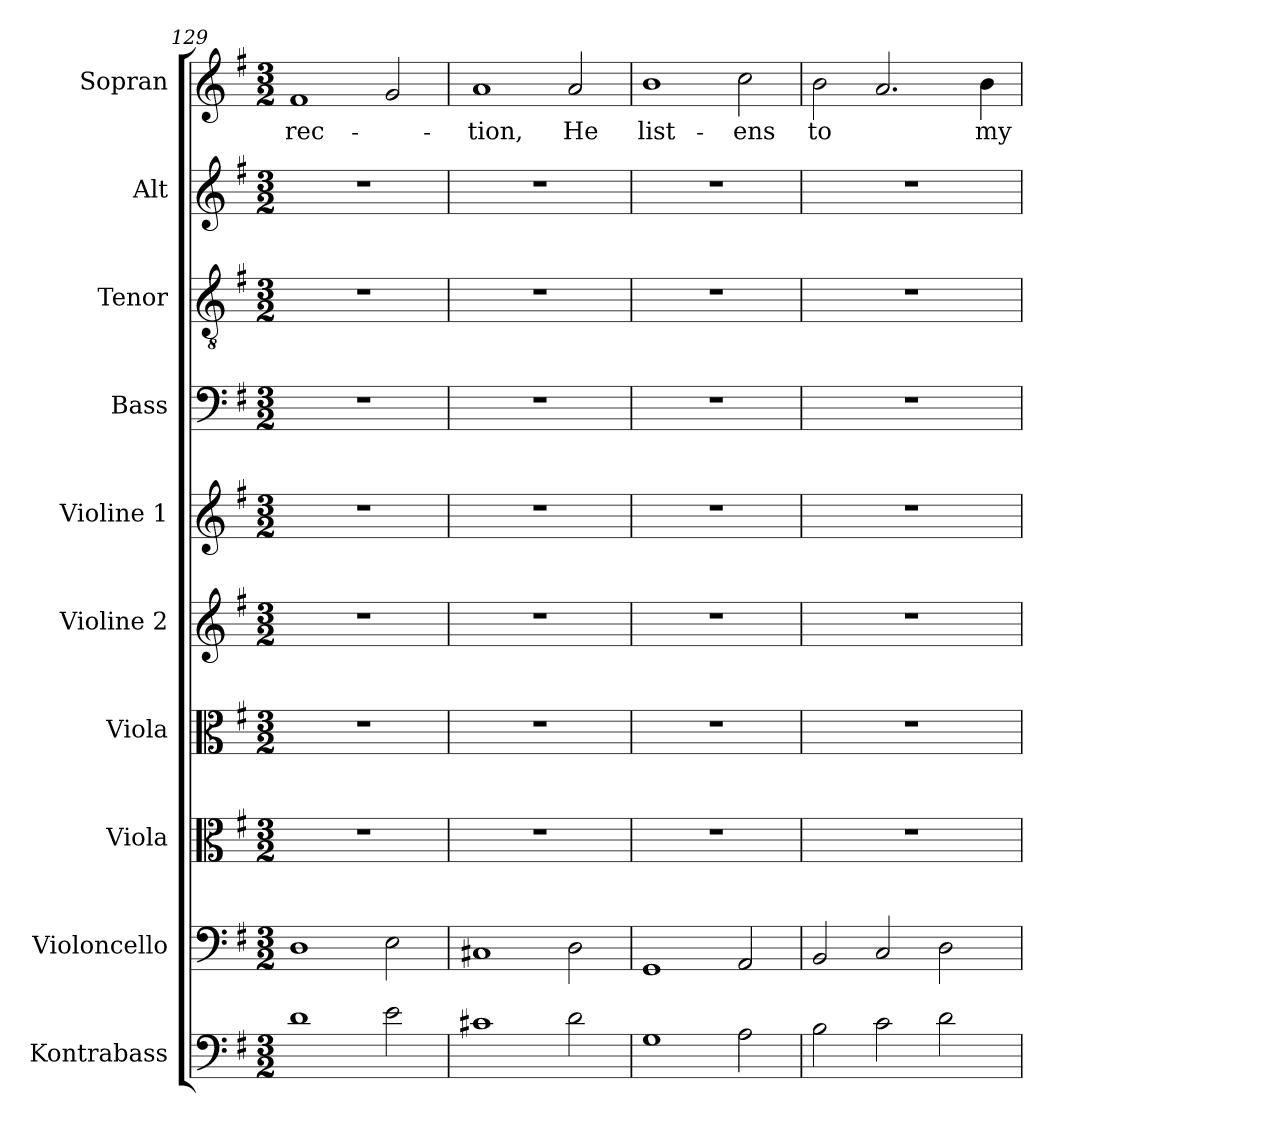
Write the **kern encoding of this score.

**kern	**kern	**kern	**kern	**kern	**kern	**kern	**kern	**kern	**kern	**text
*part10	*part9	*part8	*part7	*part6	*part5	*part4	*part3	*part2	*part1	*part1
*staff10	*staff9	*staff8	*staff7	*staff6	*staff5	*staff4	*staff3	*staff2	*staff1	*staff1
*I"Kontrabass	*I"Violoncello	*I"Viola	*I"Viola	*I"Violine 2	*I"Violine 1	*I"Bass	*I"Tenor	*I"Alt	*I"Sopran	*
*I'Kb.	*I'Vc.	*I'Vla.	*I'Vla.	*I'Vl. 2	*I'Vl. 1	*I'B.	*I'T.	*I'A.	*I'S.	*
*clefF4	*clefF4	*clefC3	*clefC3	*clefG2	*clefG2	*clefF4	*clefGv2	*clefG2	*clefG2	*
*ITrd7c12	*	*	*	*	*	*	*ITrd7c12	*	*	*
*k[f#]	*k[f#]	*k[f#]	*k[f#]	*k[f#]	*k[f#]	*k[f#]	*k[f#]	*k[f#]	*k[f#]	*
*G:	*G:	*G:	*G:	*G:	*G:	*G:	*G:	*G:	*G:	*
*M3/2	*M3/2	*M3/2	*M3/2	*M3/2	*M3/2	*M3/2	*M3/2	*M3/2	*M3/2	*
=129	=129	=129	=129	=129	=129	=129	=129	=129	=129	=129
!	!	!LO:N:vis=1	!LO:N:vis=1	!LO:N:vis=1	!LO:N:vis=1	!LO:N:vis=1	!LO:N:vis=1	!LO:N:vis=1	!	!
!	!	!	!	!	!	!	!	!	!	!LO:LY:b:color=#000000
1Di	1Di	1.r	1.r	1.r	1.r	1.r	1.r	1.r	1f#i	-rec-
2Ei\	2Ei\	.	.	.	.	.	.	.	2gi/	.
=130	=130	=130	=130	=130	=130	=130	=130	=130	=130	=130
!	!	!LO:N:vis=1	!LO:N:vis=1	!LO:N:vis=1	!LO:N:vis=1	!LO:N:vis=1	!LO:N:vis=1	!LO:N:vis=1	!	!
!	!	!	!	!	!	!	!	!	!	!LO:LY:b:color=#000000
1C#Xi	1C#Xi	1.r	1.r	1.r	1.r	1.r	1.r	1.r	1ai	-tion,
!	!	!	!	!	!	!	!	!	!	!LO:LY:b:color=#000000
2Di\	2Di\	.	.	.	.	.	.	.	2ai/	He
=131	=131	=131	=131	=131	=131	=131	=131	=131	=131	=131
!	!	!LO:N:vis=1	!LO:N:vis=1	!LO:N:vis=1	!LO:N:vis=1	!LO:N:vis=1	!LO:N:vis=1	!LO:N:vis=1	!	!
!	!	!	!	!	!	!	!	!	!	!LO:LY:b:color=#000000
1GGi	1GGi	1.r	1.r	1.r	1.r	1.r	1.r	1.r	1bi	list-
!	!	!	!	!	!	!	!	!	!	!LO:LY:b:color=#000000
2AAi\	2AAi/	.	.	.	.	.	.	.	2cci\	-ens
=132	=132	=132	=132	=132	=132	=132	=132	=132	=132	=132
!	!	!LO:N:vis=1	!LO:N:vis=1	!LO:N:vis=1	!LO:N:vis=1	!LO:N:vis=1	!LO:N:vis=1	!LO:N:vis=1	!	!
!	!	!	!	!	!	!	!	!	!	!LO:LY:b:color=#000000
2BBi\	2BBi/	1.r	1.r	1.r	1.r	1.r	1.r	1.r	2bi\	to
2Ci\	2Ci/	.	.	.	.	.	.	.	2.ai/	.
2Di\	2Di\	.	.	.	.	.	.	.	.	.
!	!	!	!	!	!	!	!	!	!	!LO:LY:b:color=#000000
.	.	.	.	.	.	.	.	.	4bi\	my
=	=	=	=	=	=	=	=	=	=	=
*-	*-	*-	*-	*-	*-	*-	*-	*-	*-	*-
